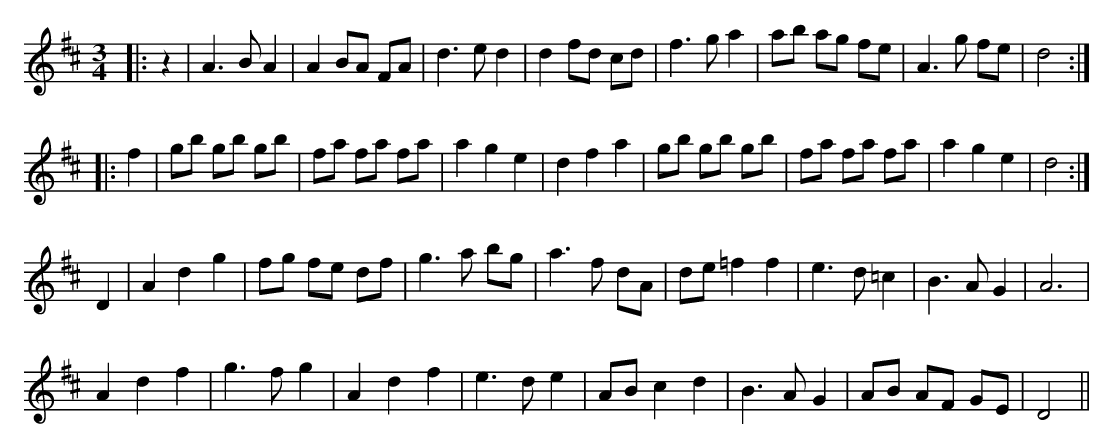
X:1
M:3/4
K:D
|:z2|A3 B A2|A2 BA FA|d3 e d2|d2 fd cd|f3 g a2|ab ag fe|A3 g fe|d4:|
|:f2|gb gb gb|fa fa fa|a2 g2 e2|d2 f2 a2|gb gb gb|fa fa fa|a2 g2 e2|d4:|
D2|A2 d2 g2|fg fe df|g3 a bg|a3 f dA|de =f2 f2|e3 d =c2|B3 A G2|A6|
A2 d2 f2|g3 f g2|A2 d2 f2|e3 d e2|AB c2 d2|B3 A G2|AB AF GE|D4||
